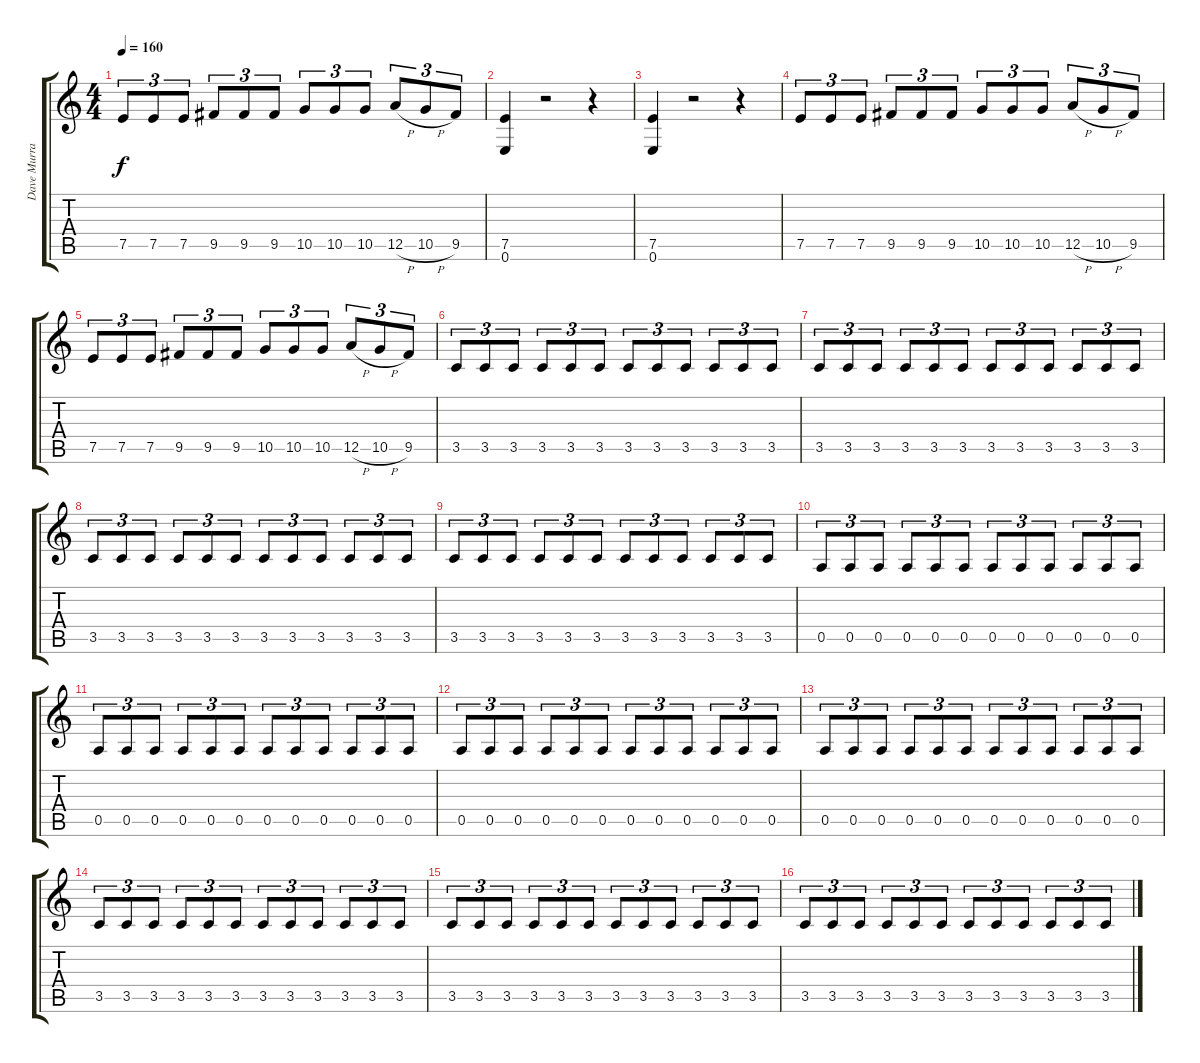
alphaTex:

\track ("Dave Murray" "Dave Murra") {instrument distortionguitar}
\staff {score tabs}
\tuning (E4 B3 G3 D3 A2 E2) {hide}
\ts (4 4)
\tempo 160
\clef g2
\ks c
7.5.8{tu (3 2) dy f} 7.5.8{tu (3 2)} 7.5.8{tu (3 2)} 9.5.8{tu (3 2)} 9.5.8{tu (3 2)} 9.5.8{tu (3 2)} 10.5.8{tu (3 2)} 10.5.8{tu (3 2)} 10.5.8{tu (3 2)} 12.5{h}.8{tu (3 2)} 10.5{h}.8{tu (3 2)} 9.5.8{tu (3 2)} |
(7.5 0.6).4 r.2 r.4 |
(7.5 0.6).4 r.2 r.4 |
7.5.8{tu (3 2)} 7.5.8{tu (3 2)} 7.5.8{tu (3 2)} 9.5.8{tu (3 2)} 9.5.8{tu (3 2)} 9.5.8{tu (3 2)} 10.5.8{tu (3 2)} 10.5.8{tu (3 2)} 10.5.8{tu (3 2)} 12.5{h}.8{tu (3 2)} 10.5{h}.8{tu (3 2)} 9.5.8{tu (3 2)} |
7.5.8{tu (3 2)} 7.5.8{tu (3 2)} 7.5.8{tu (3 2)} 9.5.8{tu (3 2)} 9.5.8{tu (3 2)} 9.5.8{tu (3 2)} 10.5.8{tu (3 2)} 10.5.8{tu (3 2)} 10.5.8{tu (3 2)} 12.5{h}.8{tu (3 2)} 10.5{h}.8{tu (3 2)} 9.5.8{tu (3 2)} |
3.5.8{tu (3 2)} 3.5.8{tu (3 2)} 3.5.8{tu (3 2)} 3.5.8{tu (3 2)} 3.5.8{tu (3 2)} 3.5.8{tu (3 2)} 3.5.8{tu (3 2)} 3.5.8{tu (3 2)} 3.5.8{tu (3 2)} 3.5.8{tu (3 2)} 3.5.8{tu (3 2)} 3.5.8{tu (3 2)} |
3.5.8{tu (3 2)} 3.5.8{tu (3 2)} 3.5.8{tu (3 2)} 3.5.8{tu (3 2)} 3.5.8{tu (3 2)} 3.5.8{tu (3 2)} 3.5.8{tu (3 2)} 3.5.8{tu (3 2)} 3.5.8{tu (3 2)} 3.5.8{tu (3 2)} 3.5.8{tu (3 2)} 3.5.8{tu (3 2)} |
3.5.8{tu (3 2)} 3.5.8{tu (3 2)} 3.5.8{tu (3 2)} 3.5.8{tu (3 2)} 3.5.8{tu (3 2)} 3.5.8{tu (3 2)} 3.5.8{tu (3 2)} 3.5.8{tu (3 2)} 3.5.8{tu (3 2)} 3.5.8{tu (3 2)} 3.5.8{tu (3 2)} 3.5.8{tu (3 2)} |
3.5.8{tu (3 2)} 3.5.8{tu (3 2)} 3.5.8{tu (3 2)} 3.5.8{tu (3 2)} 3.5.8{tu (3 2)} 3.5.8{tu (3 2)} 3.5.8{tu (3 2)} 3.5.8{tu (3 2)} 3.5.8{tu (3 2)} 3.5.8{tu (3 2)} 3.5.8{tu (3 2)} 3.5.8{tu (3 2)} |
0.5.8{tu (3 2)} 0.5.8{tu (3 2)} 0.5.8{tu (3 2)} 0.5.8{tu (3 2)} 0.5.8{tu (3 2)} 0.5.8{tu (3 2)} 0.5.8{tu (3 2)} 0.5.8{tu (3 2)} 0.5.8{tu (3 2)} 0.5.8{tu (3 2)} 0.5.8{tu (3 2)} 0.5.8{tu (3 2)} |
0.5.8{tu (3 2)} 0.5.8{tu (3 2)} 0.5.8{tu (3 2)} 0.5.8{tu (3 2)} 0.5.8{tu (3 2)} 0.5.8{tu (3 2)} 0.5.8{tu (3 2)} 0.5.8{tu (3 2)} 0.5.8{tu (3 2)} 0.5.8{tu (3 2)} 0.5.8{tu (3 2)} 0.5.8{tu (3 2)} |
0.5.8{tu (3 2)} 0.5.8{tu (3 2)} 0.5.8{tu (3 2)} 0.5.8{tu (3 2)} 0.5.8{tu (3 2)} 0.5.8{tu (3 2)} 0.5.8{tu (3 2)} 0.5.8{tu (3 2)} 0.5.8{tu (3 2)} 0.5.8{tu (3 2)} 0.5.8{tu (3 2)} 0.5.8{tu (3 2)} |
0.5.8{tu (3 2)} 0.5.8{tu (3 2)} 0.5.8{tu (3 2)} 0.5.8{tu (3 2)} 0.5.8{tu (3 2)} 0.5.8{tu (3 2)} 0.5.8{tu (3 2)} 0.5.8{tu (3 2)} 0.5.8{tu (3 2)} 0.5.8{tu (3 2)} 0.5.8{tu (3 2)} 0.5.8{tu (3 2)} |
3.5.8{tu (3 2)} 3.5.8{tu (3 2)} 3.5.8{tu (3 2)} 3.5.8{tu (3 2)} 3.5.8{tu (3 2)} 3.5.8{tu (3 2)} 3.5.8{tu (3 2)} 3.5.8{tu (3 2)} 3.5.8{tu (3 2)} 3.5.8{tu (3 2)} 3.5.8{tu (3 2)} 3.5.8{tu (3 2)} |
3.5.8{tu (3 2)} 3.5.8{tu (3 2)} 3.5.8{tu (3 2)} 3.5.8{tu (3 2)} 3.5.8{tu (3 2)} 3.5.8{tu (3 2)} 3.5.8{tu (3 2)} 3.5.8{tu (3 2)} 3.5.8{tu (3 2)} 3.5.8{tu (3 2)} 3.5.8{tu (3 2)} 3.5.8{tu (3 2)} |
3.5.8{tu (3 2)} 3.5.8{tu (3 2)} 3.5.8{tu (3 2)} 3.5.8{tu (3 2)} 3.5.8{tu (3 2)} 3.5.8{tu (3 2)} 3.5.8{tu (3 2)} 3.5.8{tu (3 2)} 3.5.8{tu (3 2)} 3.5.8{tu (3 2)} 3.5.8{tu (3 2)} 3.5.8{tu (3 2)}
